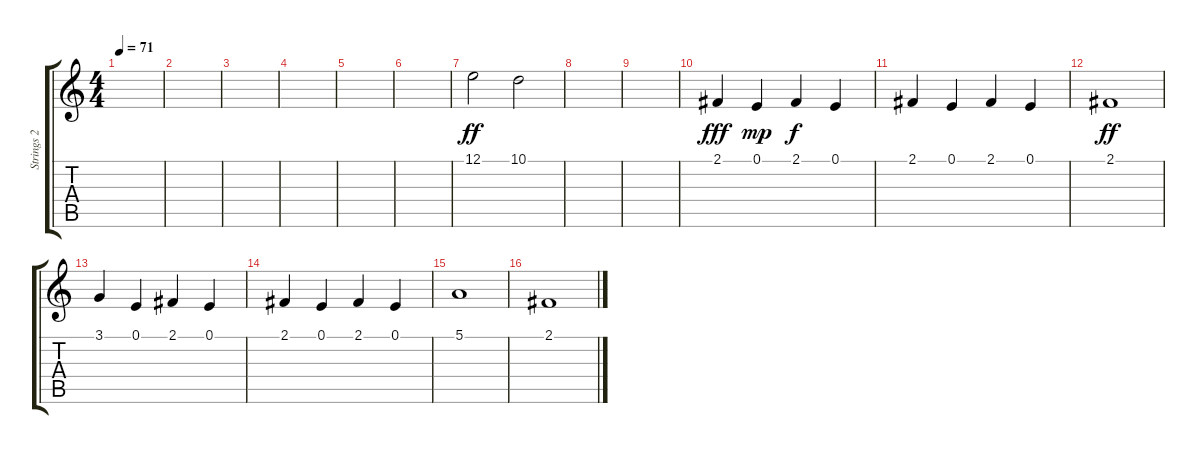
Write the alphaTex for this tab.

\track ("Strings 2" "Strings 2") {instrument stringensemble2}
\staff {score tabs}
\tuning (E4 B3 G3 D3 A2 D2) {hide}
\ts (4 4)
\tempo 71
\clef g2
\ks c
|
|
|
|
|
|
12.1.2{dy ff volume 7} 10.1.2 |
|
|
2.1.4{dy fff volume 9 balance 7} 0.1.4{dy mp volume 9} 2.1.4{dy f volume 9} 0.1.4{volume 9} |
2.1.4{volume 9} 0.1.4{volume 9} 2.1.4{volume 10} 0.1.4{volume 10 balance 7} |
2.1.1{dy ff volume 10} |
3.1.4{volume 10} 0.1.4{volume 10} 2.1.4{volume 11} 0.1.4{volume 11 balance 7} |
2.1.4{volume 11} 0.1.4{volume 11} 2.1.4{volume 11} 0.1.4{volume 11} |
5.1.1{volume 11} |
2.1.1{volume 12 balance 7}
